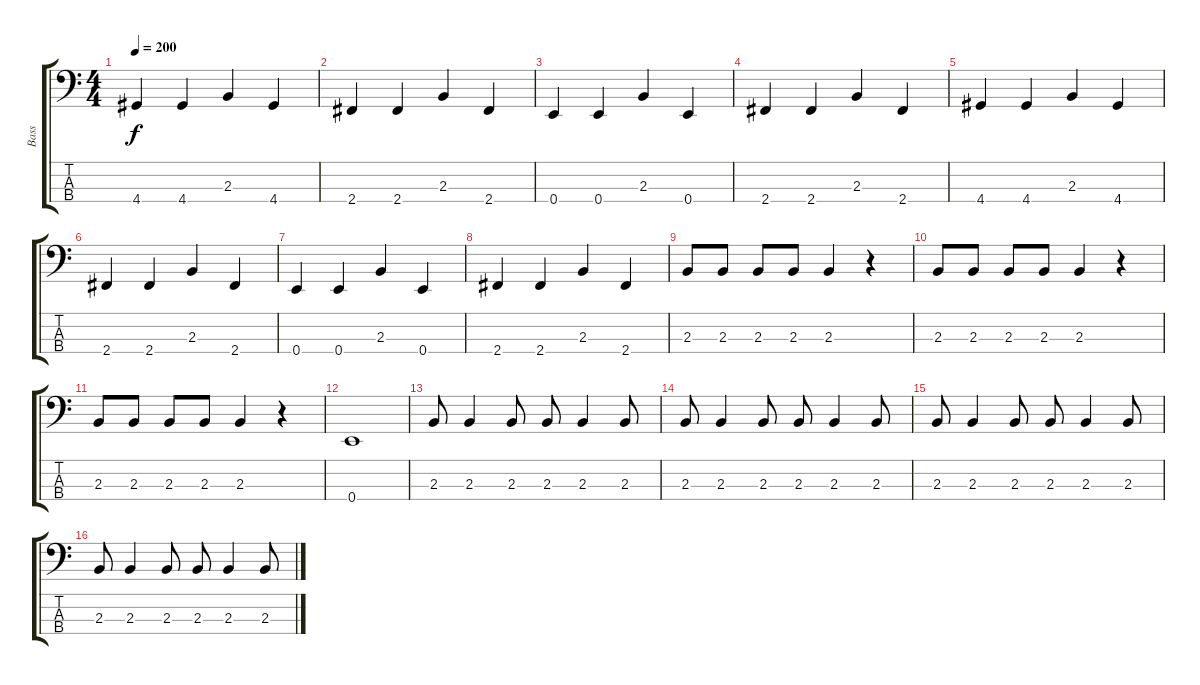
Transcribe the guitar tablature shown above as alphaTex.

\track ("Bass" "Bass") {instrument electricbasspick}
\staff {score tabs}
\tuning (G2 D2 A1 E1) {hide}
\ts (4 4)
\tempo 200
\clef f4
\ks c
4.4.4{dy f} 4.4.4 2.3.4 4.4.4 |
2.4.4 2.4.4 2.3.4 2.4.4 |
0.4.4 0.4.4 2.3.4 0.4.4 |
2.4.4 2.4.4 2.3.4 2.4.4 |
4.4.4 4.4.4 2.3.4 4.4.4 |
2.4.4 2.4.4 2.3.4 2.4.4 |
0.4.4 0.4.4 2.3.4 0.4.4 |
2.4.4 2.4.4 2.3.4 2.4.4 |
2.3.8 2.3.8 2.3.8 2.3.8 2.3.4 r.4 |
2.3.8 2.3.8 2.3.8 2.3.8 2.3.4 r.4 |
2.3.8 2.3.8 2.3.8 2.3.8 2.3.4 r.4 |
0.4.1 |
2.3.8 2.3.4 2.3.8 2.3.8 2.3.4 2.3.8 |
2.3.8 2.3.4 2.3.8 2.3.8 2.3.4 2.3.8 |
2.3.8 2.3.4 2.3.8 2.3.8 2.3.4 2.3.8 |
2.3.8 2.3.4 2.3.8 2.3.8 2.3.4 2.3.8
